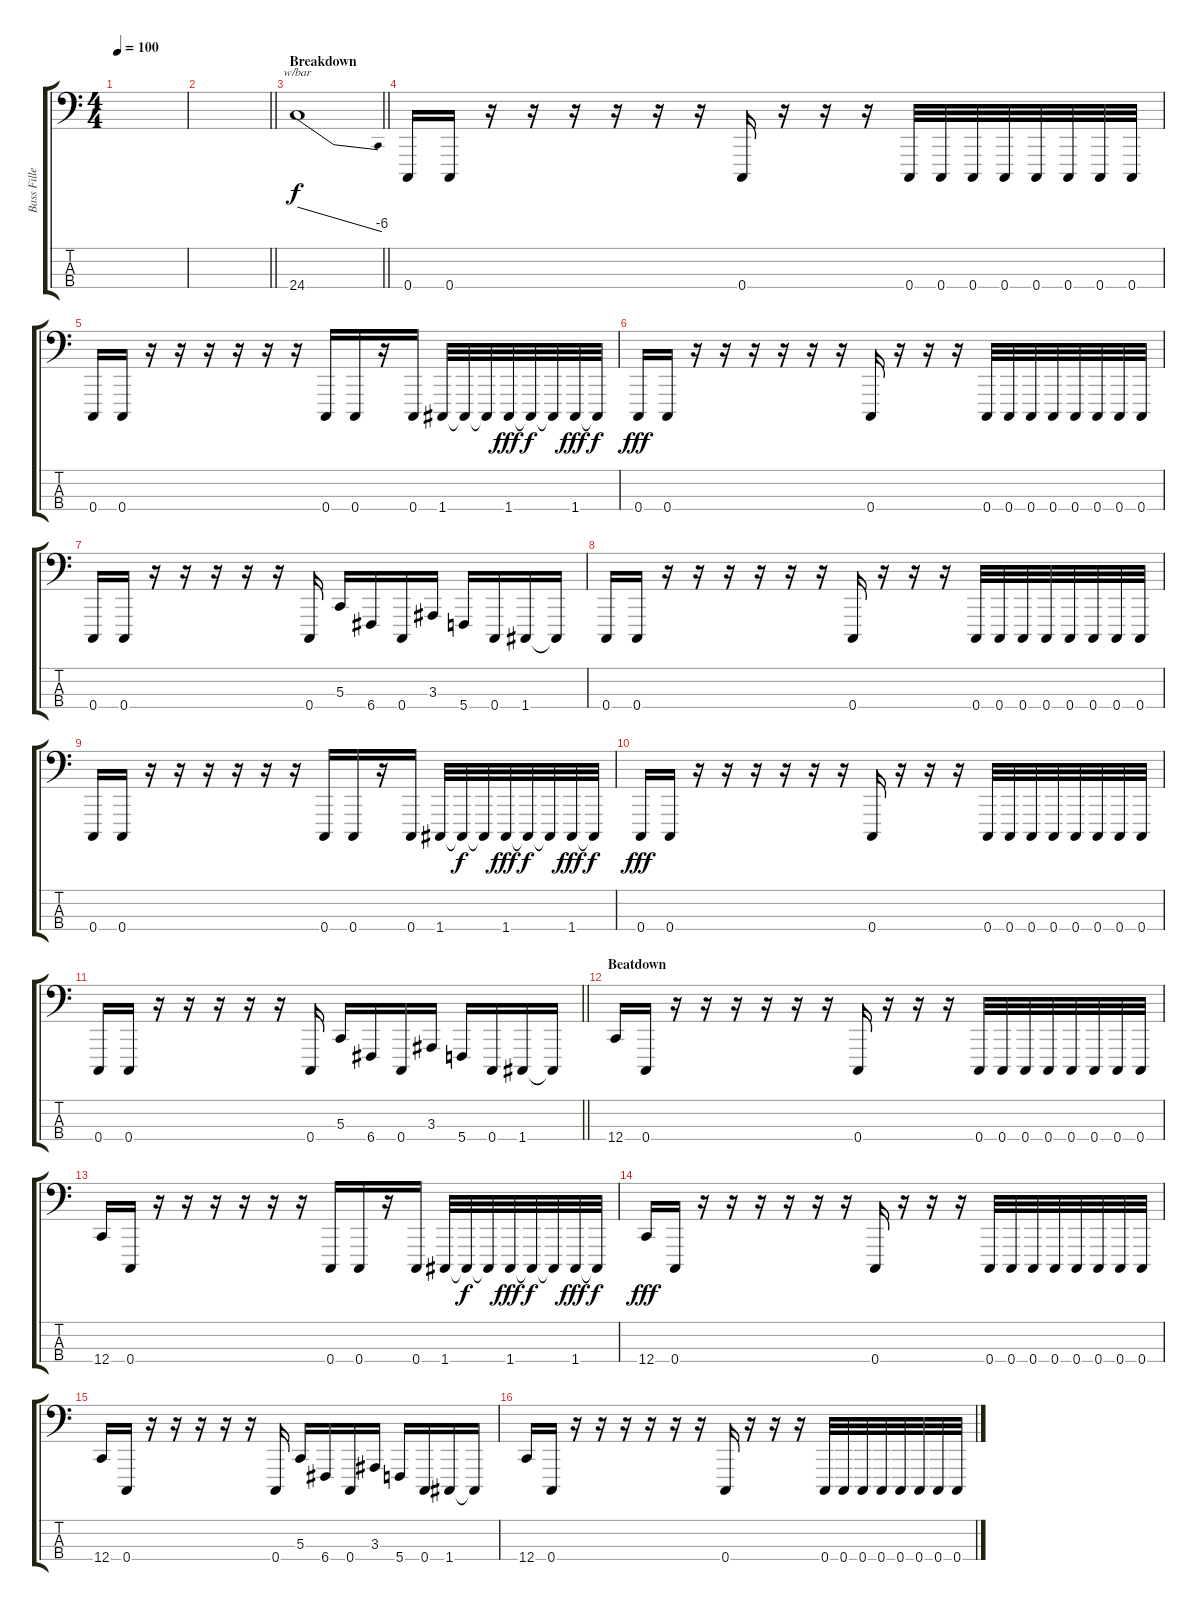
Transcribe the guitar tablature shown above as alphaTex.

\track ("Bass Filler" "Bass Fille") {instrument lead8bassandlead}
\staff {score tabs}
\tuning (F2 C2 G1 C1) {hide}
\ts (4 4)
\tempo 100
\clef f4
\ks c
|
\barLineRight lightlight
|
\section ("" "Breakdown")
\barLineRight lightlight
24.4.1{tbe (dive default 0 0 60 -24) instrument ocarina} |
0.4.16{instrument lead8bassandlead} 0.4.16 r.16 r.16 r.16 r.16 r.16 r.16 0.4.16 r.16 r.16 r.16 0.4.32 0.4.32 0.4.32 0.4.32 0.4.32 0.4.32 0.4.32 0.4.32 |
0.4.16 0.4.16 r.16 r.16 r.16 r.16 r.16 r.16 0.4.16 0.4.16 r.16 0.4.16 1.4.32 1.4{t}.32{dy f} 1.4{t}.32 1.4.32{dy fff} 1.4{t}.32{dy f} 1.4{t}.32 1.4.32{dy fff} 1.4{t}.32{dy f} |
0.4.16{dy fff} 0.4.16 r.16 r.16 r.16 r.16 r.16 r.16 0.4.16 r.16 r.16 r.16 0.4.32 0.4.32 0.4.32 0.4.32 0.4.32 0.4.32 0.4.32 0.4.32 |
0.4.16 0.4.16 r.16 r.16 r.16 r.16 r.16 0.4.16 5.3.16 6.4.16 0.4.16 3.3.16 5.4.16 0.4.16 1.4.16 1.4{t}.16 |
0.4.16 0.4.16 r.16 r.16 r.16 r.16 r.16 r.16 0.4.16 r.16 r.16 r.16 0.4.32 0.4.32 0.4.32 0.4.32 0.4.32 0.4.32 0.4.32 0.4.32 |
0.4.16 0.4.16 r.16 r.16 r.16 r.16 r.16 r.16 0.4.16 0.4.16 r.16 0.4.16 1.4.32 1.4{t}.32{dy f} 1.4{t}.32 1.4.32{dy fff} 1.4{t}.32{dy f} 1.4{t}.32 1.4.32{dy fff} 1.4{t}.32{dy f} |
0.4.16{dy fff} 0.4.16 r.16 r.16 r.16 r.16 r.16 r.16 0.4.16 r.16 r.16 r.16 0.4.32 0.4.32 0.4.32 0.4.32 0.4.32 0.4.32 0.4.32 0.4.32 |
\barLineRight lightlight
0.4.16 0.4.16 r.16 r.16 r.16 r.16 r.16 0.4.16 5.3.16 6.4.16 0.4.16 3.3.16 5.4.16 0.4.16 1.4.16 1.4{t}.16 |
\section ("" "Beatdown")
12.4.16 0.4.16 r.16 r.16 r.16 r.16 r.16 r.16 0.4.16 r.16 r.16 r.16 0.4.32 0.4.32 0.4.32 0.4.32 0.4.32 0.4.32 0.4.32 0.4.32 |
12.4.16 0.4.16 r.16 r.16 r.16 r.16 r.16 r.16 0.4.16 0.4.16 r.16 0.4.16 1.4.32 1.4{t}.32{dy f} 1.4{t}.32 1.4.32{dy fff} 1.4{t}.32{dy f} 1.4{t}.32 1.4.32{dy fff} 1.4{t}.32{dy f} |
12.4.16{dy fff} 0.4.16 r.16 r.16 r.16 r.16 r.16 r.16 0.4.16 r.16 r.16 r.16 0.4.32 0.4.32 0.4.32 0.4.32 0.4.32 0.4.32 0.4.32 0.4.32 |
12.4.16 0.4.16 r.16 r.16 r.16 r.16 r.16 0.4.16 5.3.16 6.4.16 0.4.16 3.3.16 5.4.16 0.4.16 1.4.16 1.4{t}.16 |
12.4.16 0.4.16 r.16 r.16 r.16 r.16 r.16 r.16 0.4.16 r.16 r.16 r.16 0.4.32 0.4.32 0.4.32 0.4.32 0.4.32 0.4.32 0.4.32 0.4.32
